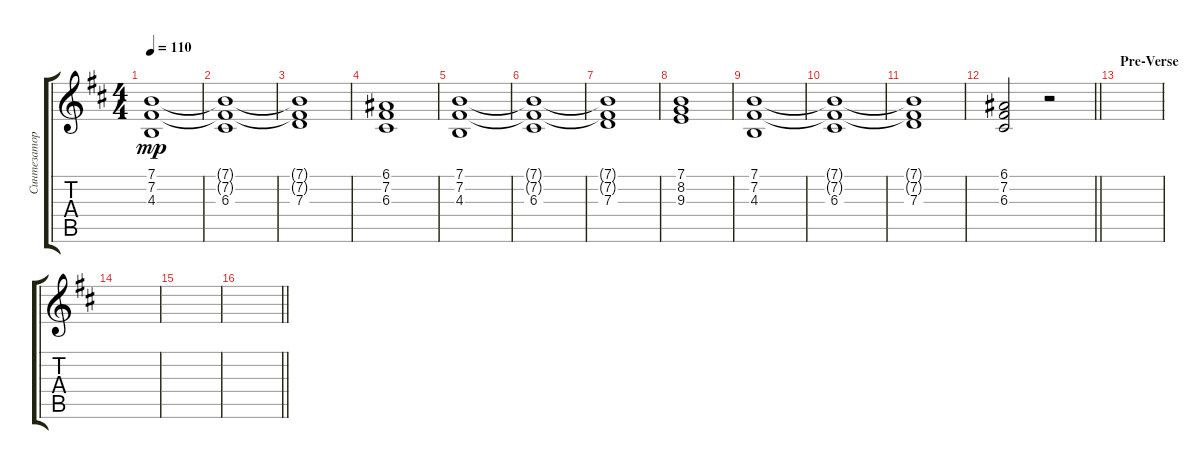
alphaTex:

\track ("Синтезатор" "Синтезатор") {instrument stringensemble2}
\staff {score tabs}
\tuning (E4 B3 G3 D3 A2 E2) {hide}
\ts (4 4)
\tempo 110
\clef g2
\ks bminor
(7.1 7.2 4.3).1{dy mp} |
(7.1{t} 7.2{t} 6.3).1 |
(7.1{t} 7.2{t} 7.3).1 |
(6.1 7.2 6.3).1 |
(7.1 7.2 4.3).1 |
(7.1{t} 7.2{t} 6.3).1 |
(7.1{t} 7.2{t} 7.3).1 |
(7.1 8.2 9.3).1 |
(7.1 7.2 4.3).1 |
(7.1{t} 7.2{t} 6.3).1 |
(7.1{t} 7.2{t} 7.3).1 |
\barLineRight lightlight
(6.1 7.2 6.3).2 r.2 |
\section ("" "Pre-Verse")
|
|
|
\barLineRight lightlight
